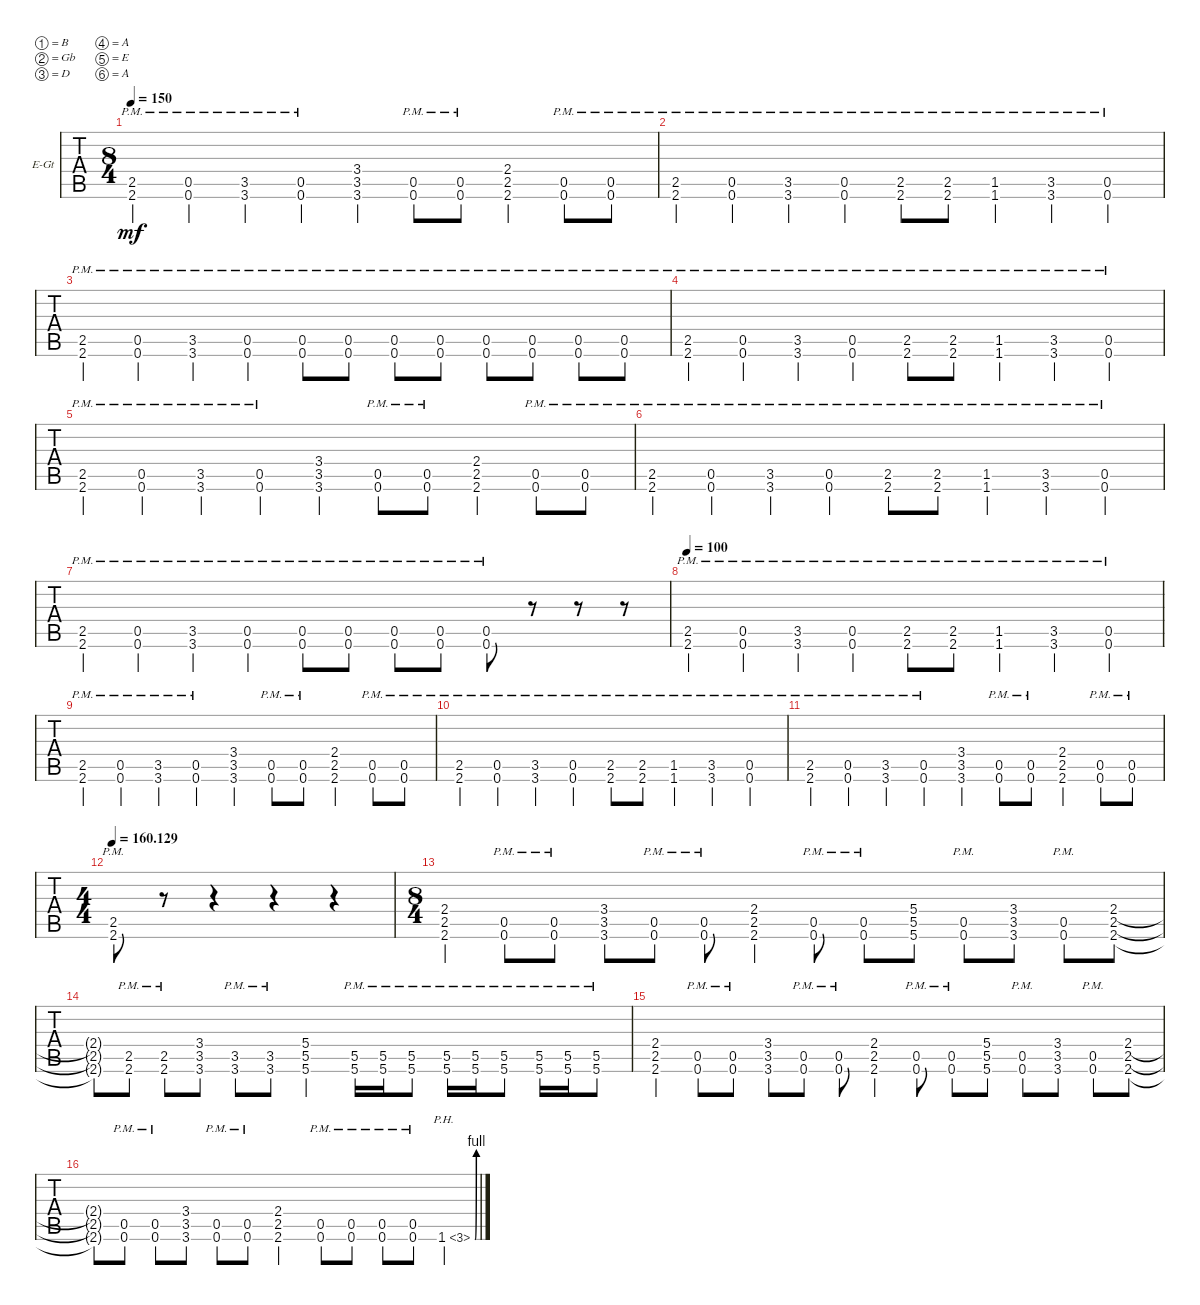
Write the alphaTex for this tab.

\defaultSystemsLayout 4
\bracketExtendMode groupsimilarinstruments
\firstSystemTrackNameOrientation horizontal
\otherSystemsTrackNameOrientation horizontal
\track ("Electric Guitar" "E-Gt") {instrument distortionguitar}
\staff {tabs}
\tuning (B3 Gb3 D3 A2 E2 A1)
\ts (8 4)
\tempo 150
\clef g2
\ks c
(2.6{pm} 2.5{pm}).4{dy mf} (0.6{pm} 0.5{pm}).4 (3.6{pm} 3.5{pm}).4 (0.6{pm} 0.5{pm}).4 (3.6 3.5 3.4).4 (0.6{pm} 0.5{pm}).8 (0.6{pm} 0.5{pm}).8 (2.6 2.5 2.4).4 (0.6{pm} 0.5{pm}).8 (0.6{pm} 0.5{pm}).8 |
(2.6{pm} 2.5{pm}).4 (0.6{pm} 0.5{pm}).4 (3.6{pm} 3.5{pm}).4 (0.6{pm} 0.5{pm}).4 (2.6{pm} 2.5{pm}).8 (2.6{pm} 2.5{pm}).8 (1.6{pm} 1.5{pm}).4 (3.6{pm} 3.5{pm}).4 (0.6{pm} 0.5{pm}).4 |
(2.6{pm} 2.5{pm}).4 (0.6{pm} 0.5{pm}).4 (3.6{pm} 3.5{pm}).4 (0.6{pm} 0.5{pm}).4 (0.6{pm} 0.5{pm}).8 (0.6{pm} 0.5{pm}).8 (0.6{pm} 0.5{pm}).8 (0.6{pm} 0.5{pm}).8 (0.6{pm} 0.5{pm}).8 (0.6{pm} 0.5{pm}).8 (0.6{pm} 0.5{pm}).8 (0.6{pm} 0.5{pm}).8 |
(2.6{pm} 2.5{pm}).4 (0.6{pm} 0.5{pm}).4 (3.6{pm} 3.5{pm}).4 (0.6{pm} 0.5{pm}).4 (2.6{pm} 2.5{pm}).8 (2.6{pm} 2.5{pm}).8 (1.6{pm} 1.5{pm}).4 (3.6{pm} 3.5{pm}).4 (0.6{pm} 0.5{pm}).4 |
(2.6{pm} 2.5{pm}).4 (0.6{pm} 0.5{pm}).4 (3.6{pm} 3.5{pm}).4 (0.6{pm} 0.5{pm}).4 (3.6 3.5 3.4).4 (0.6{pm} 0.5{pm}).8 (0.6{pm} 0.5{pm}).8 (2.6 2.5 2.4).4 (0.6{pm} 0.5{pm}).8 (0.6{pm} 0.5{pm}).8 |
(2.6{pm} 2.5{pm}).4 (0.6{pm} 0.5{pm}).4 (3.6{pm} 3.5{pm}).4 (0.6{pm} 0.5{pm}).4 (2.6{pm} 2.5{pm}).8 (2.6{pm} 2.5{pm}).8 (1.6{pm} 1.5{pm}).4 (3.6{pm} 3.5{pm}).4 (0.6{pm} 0.5{pm}).4 |
(2.6{pm} 2.5{pm}).4 (0.6{pm} 0.5{pm}).4 (3.6{pm} 3.5{pm}).4 (0.6{pm} 0.5{pm}).4 (0.6{pm} 0.5{pm}).8 (0.6{pm} 0.5{pm}).8 (0.6{pm} 0.5{pm}).8 (0.6{pm} 0.5{pm}).8 (0.6{pm} 0.5{pm}).8 r.8 r.8 r.8 |
\tempo 100
(2.6{pm} 2.5{pm}).4 (0.6{pm} 0.5{pm}).4 (3.6{pm} 3.5{pm}).4 (0.6{pm} 0.5{pm}).4 (2.6{pm} 2.5{pm}).8 (2.6{pm} 2.5{pm}).8 (1.6{pm} 1.5{pm}).4 (3.6{pm} 3.5{pm}).4 (0.6{pm} 0.5{pm}).4 |
(2.6{pm} 2.5{pm}).4 (0.6{pm} 0.5{pm}).4 (3.6{pm} 3.5{pm}).4 (0.6{pm} 0.5{pm}).4 (3.6 3.5 3.4).4 (0.6{pm} 0.5{pm}).8 (0.6{pm} 0.5{pm}).8 (2.6 2.5 2.4).4 (0.6{pm} 0.5{pm}).8 (0.6{pm} 0.5{pm}).8 |
(2.6{pm} 2.5{pm}).4 (0.6{pm} 0.5{pm}).4 (3.6{pm} 3.5{pm}).4 (0.6{pm} 0.5{pm}).4 (2.6{pm} 2.5{pm}).8 (2.6{pm} 2.5{pm}).8 (1.6{pm} 1.5{pm}).4 (3.6{pm} 3.5{pm}).4 (0.6{pm} 0.5{pm}).4 |
(2.6{pm} 2.5{pm}).4 (0.6{pm} 0.5{pm}).4 (3.6{pm} 3.5{pm}).4 (0.6{pm} 0.5{pm}).4 (3.6 3.5 3.4).4 (0.6{pm} 0.5{pm}).8 (0.6{pm} 0.5{pm}).8 (2.6 2.5 2.4).4 (0.6{pm} 0.5{pm}).8 (0.6{pm} 0.5{pm}).8 |
\ts (4 4)
\tempo
160.129 (2.6{pm} 2.5{pm}).8 r.8 r.4 r.4 r.4 |
\ts (8 4)
(2.6 2.5 2.4).4 (0.6{pm} 0.5{pm}).8 (0.6{pm} 0.5{pm}).8 (3.5 3.6 3.4).8 (0.6{pm} 0.5{pm}).8 (0.6{pm} 0.5{pm}).8 (2.6 2.5 2.4).4 (0.6{pm} 0.5{pm}).8 (0.6{pm} 0.5{pm}).8 (5.6 5.5 5.4).8 (0.6{pm} 0.5{pm}).8 (3.6 3.5 3.4).8 (0.6{pm} 0.5{pm}).8 (2.5 2.6 2.4).8 |
(2.5{t} 2.6{t} 2.4{t}).8 (2.6{pm} 2.5{pm}).8 (2.6{pm} 2.5{pm}).8 (3.6 3.5 3.4).8 (3.6{pm} 3.5{pm}).8 (3.6{pm} 3.5{pm}).8 (5.6 5.5 5.4).2 (5.6{pm} 5.5{pm}).16 (5.6{pm} 5.5{pm}).16 (5.6{pm} 5.5{pm}).8 (5.6{pm} 5.5{pm}).16 (5.6{pm} 5.5{pm}).16 (5.6{pm} 5.5{pm}).8 (5.6{pm} 5.5{pm}).16 (5.6{pm} 5.5{pm}).16 (5.6{pm} 5.5{pm}).8 |
(2.6 2.5 2.4).4 (0.6{pm} 0.5{pm}).8 (0.6{pm} 0.5{pm}).8 (3.5 3.6 3.4).8 (0.6{pm} 0.5{pm}).8 (0.6{pm} 0.5{pm}).8 (2.6 2.5 2.4).4 (0.6{pm} 0.5{pm}).8 (0.6{pm} 0.5{pm}).8 (5.6 5.5 5.4).8 (0.6{pm} 0.5{pm}).8 (3.6 3.5 3.4).8 (0.6{pm} 0.5{pm}).8 (2.5 2.6 2.4).8 |
(2.5{t} 2.6{t} 2.4{t}).8 (0.6{pm} 0.5{pm}).8 (0.6{pm} 0.5{pm}).8 (3.6 3.5 3.4).8 (0.6{pm} 0.5{pm}).8 (0.6{pm} 0.5{pm}).8 (2.6 2.5 2.4).2 (0.6{pm} 0.5{pm}).8 (0.6{pm} 0.5{pm}).8 (0.6{pm} 0.5{pm}).8 (0.6{pm} 0.5{pm}).8 1.6{be (bend 0 0 47.4 4) ph 2}.4
